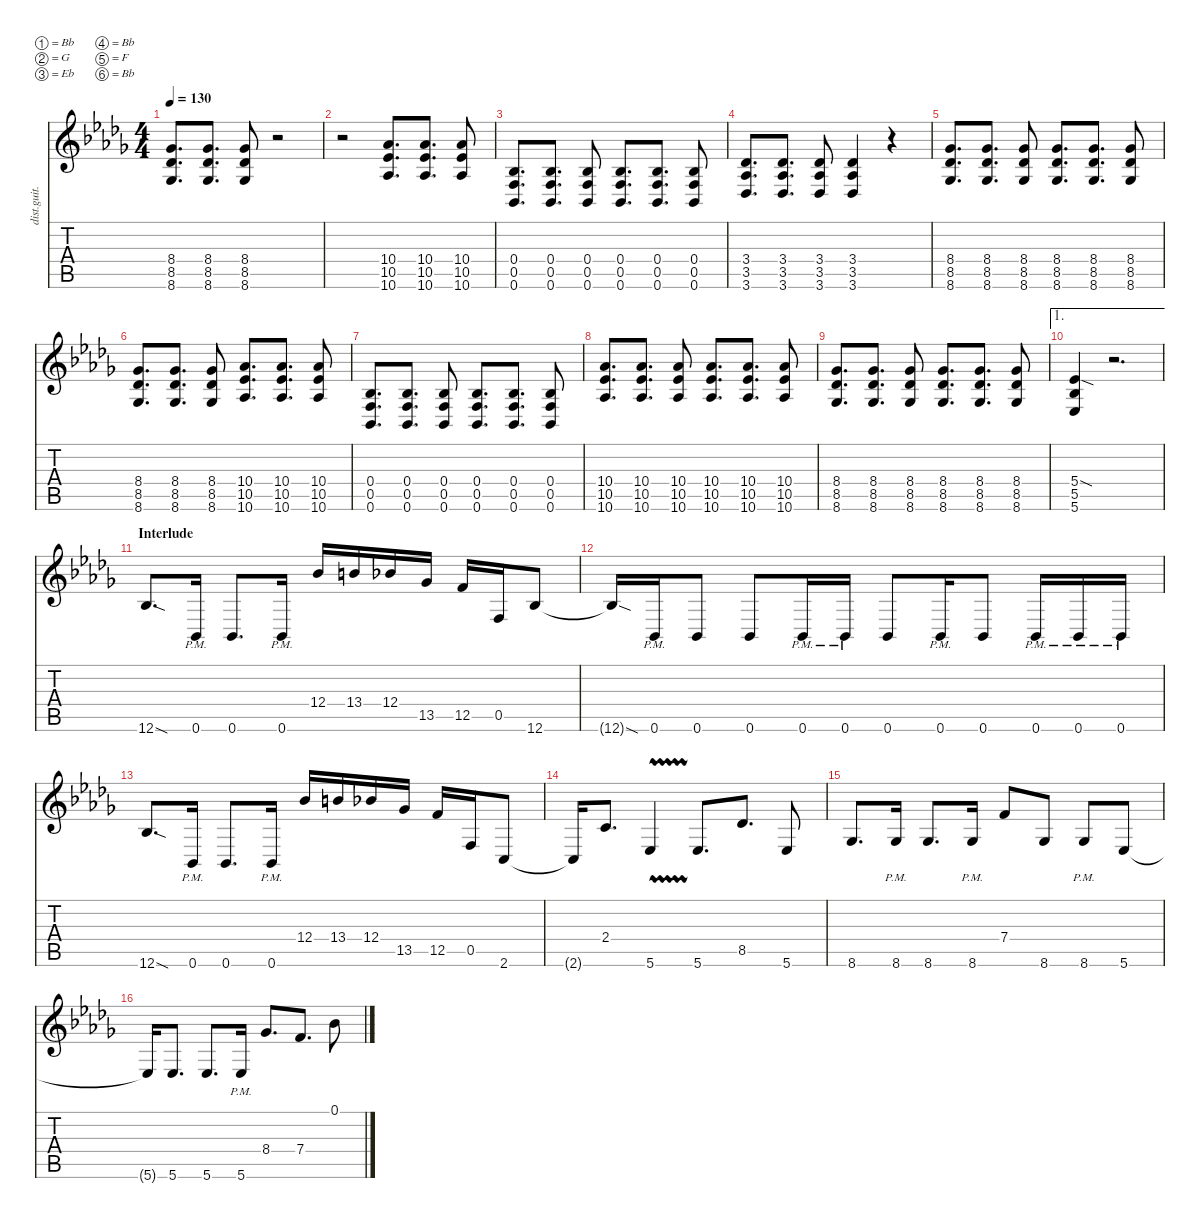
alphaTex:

\defaultSystemsLayout 4
\hideDynamics
\bracketExtendMode nobrackets
\otherSystemsTrackNameOrientation horizontal
\track ("Guitar R" "dist.guit.") {instrument distortionguitar}
\staff {score tabs}
\tuning (Bb3 G3 Eb3 Bb2 F2 Bb1)
\ts (4 4)
\tempo 130
\clef g2
\ks bbminor
(8.6{acc b} 8.5{acc b} 8.4{acc b}).8{d dy mf} (8.6{acc b} 8.5{acc b} 8.4{acc b}).8{d} (8.6{acc b} 8.5{acc b} 8.4{acc b}).8 r.2 |
r.2 (10.6{acc b} 10.5{acc b} 10.4{acc b}).8{d} (10.6{acc b} 10.5{acc b} 10.4{acc b}).8{d} (10.6{acc b} 10.5{acc b} 10.4{acc b}).8 |
(0.6{acc b} 0.5{acc forcenatural} 0.4{acc b}).8{d} (0.6{acc b} 0.5{acc forcenatural} 0.4{acc b}).8{d} (0.6{acc b} 0.5{acc forcenatural} 0.4{acc b}).8 (0.6{acc b} 0.5{acc forcenatural} 0.4{acc b}).8{d} (0.6{acc b} 0.5{acc forcenatural} 0.4{acc b}).8{d} (0.6{acc b} 0.5{acc forcenatural} 0.4{acc b}).8 |
(3.6{acc b} 3.5{acc b} 3.4{acc b}).8{d} (3.6{acc b} 3.5{acc b} 3.4{acc b}).8{d} (3.6{acc b} 3.5{acc b} 3.4{acc b}).8 (3.6{acc b} 3.5{acc b} 3.4{acc b}).4 r.4 |
(8.6{acc b} 8.5{acc b} 8.4{acc b}).8{d} (8.6{acc b} 8.5{acc b} 8.4{acc b}).8{d} (8.6{acc b} 8.5{acc b} 8.4{acc b}).8 (8.6{acc b} 8.5{acc b} 8.4{acc b}).8{d} (8.6{acc b} 8.5{acc b} 8.4{acc b}).8{d} (8.6{acc b} 8.5{acc b} 8.4{acc b}).8 |
(8.6{acc b} 8.5{acc b} 8.4{acc b}).8{d} (8.6{acc b} 8.5{acc b} 8.4{acc b}).8{d} (8.6{acc b} 8.5{acc b} 8.4{acc b}).8 (10.6{acc b} 10.5{acc b} 10.4{acc b}).8{d} (10.6{acc b} 10.5{acc b} 10.4{acc b}).8{d} (10.6{acc b} 10.5{acc b} 10.4{acc b}).8 |
(0.6{acc b} 0.5{acc forcenatural} 0.4{acc b}).8{d} (0.6{acc b} 0.5{acc forcenatural} 0.4{acc b}).8{d} (0.6{acc b} 0.5{acc forcenatural} 0.4{acc b}).8 (0.6{acc b} 0.5{acc forcenatural} 0.4{acc b}).8{d} (0.6{acc b} 0.5{acc forcenatural} 0.4{acc b}).8{d} (0.6{acc b} 0.5{acc forcenatural} 0.4{acc b}).8 |
(10.6{acc b} 10.5{acc b} 10.4{acc b}).8{d} (10.6{acc b} 10.5{acc b} 10.4{acc b}).8{d} (10.6{acc b} 10.5{acc b} 10.4{acc b}).8 (10.6{acc b} 10.5{acc b} 10.4{acc b}).8{d} (10.6{acc b} 10.5{acc b} 10.4{acc b}).8{d} (10.6{acc b} 10.5{acc b} 10.4{acc b}).8 |
(8.6{acc b} 8.5{acc b} 8.4{acc b}).8{d} (8.6{acc b} 8.5{acc b} 8.4{acc b}).8{d} (8.6{acc b} 8.5{acc b} 8.4{acc b}).8 (8.6{acc b} 8.5{acc b} 8.4{acc b}).8{d} (8.6{acc b} 8.5{acc b} 8.4{acc b}).8{d} (8.6{acc b} 8.5{acc b} 8.4{acc b}).8 |
\ae 1
(5.6{acc b} 5.5{acc b} 5.4{sod acc b}).4 r.2{d} |
\section ("" "Interlude")
12.6{sod acc b}.8{d} 0.6{pm acc b}.16 0.6{acc b}.8{d} 0.6{pm acc b}.16 12.4{acc b}.16 13.4{acc forcenatural}.16 12.4{acc b}.16 13.5{acc b}.16 12.5{acc forcenatural}.16 0.5{acc forcenatural}.16 12.6{acc b}.8 |
12.6{sod t acc b}.16 0.6{pm acc b}.16 0.6{acc b}.8 0.6{acc b}.8 0.6{pm acc b}.16 0.6{pm acc b}.16 0.6{acc b}.8 0.6{pm acc b}.16 0.6{acc b}.8 0.6{pm acc b}.16 0.6{pm acc b}.16 0.6{pm acc b}.16 |
12.6{sod acc b}.8{d} 0.6{pm acc b}.16 0.6{acc b}.8{d} 0.6{pm acc b}.16 12.4{acc b}.16 13.4{acc forcenatural}.16 12.4{acc b}.16 13.5{acc b}.16 12.5{acc forcenatural}.16 0.5{acc forcenatural}.16 2.6{acc forcenatural}.8 |
2.6{t acc forcenatural}.16 2.4{acc forcenatural}.8{d} 5.6{vw acc b}.4 5.6{acc b}.8{d} 8.5{acc b}.8{d} 5.6{acc b}.8 |
8.6{acc b}.8{d} 8.6{pm acc b}.16 8.6{acc b}.8{d} 8.6{pm acc b}.16 7.4{acc forcenatural}.8 8.6{acc b}.8 8.6{pm acc b}.8 5.6{acc b}.8 |
5.6{t acc b}.16 5.6{acc b}.8{d} 5.6{acc b}.8{d} 5.6{pm acc b}.16 8.4{acc b}.8{d} 7.4{acc forcenatural}.8{d} 0.1{acc b}.8
